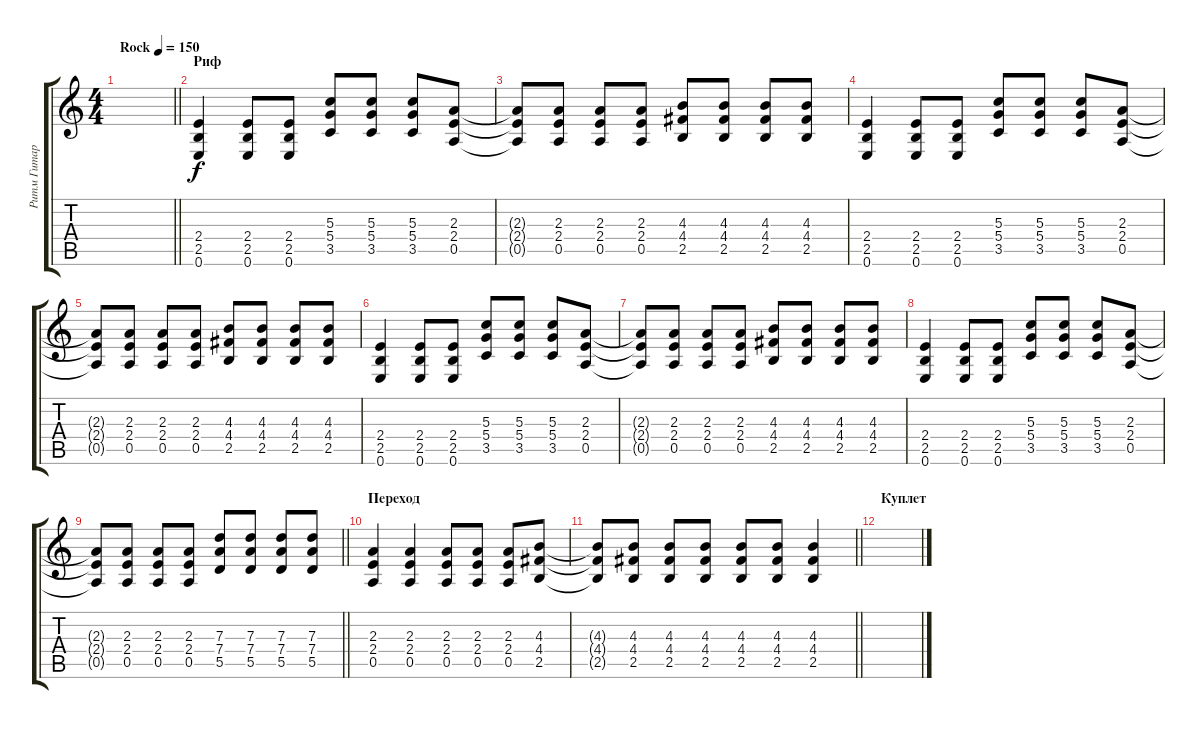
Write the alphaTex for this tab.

\track ("Ритм Гитара" "Ритм Гитар") {instrument distortionguitar}
\staff {score tabs}
\tuning (E4 B3 G3 D3 A2 E2) {hide}
\ts (4 4)
\tempo (150 "Rock")
\clef g2
\barLineRight lightlight
\ks c
|
\section ("" "Риф")
(2.4 2.5 0.6).4 (2.4 2.5 0.6).8 (2.4 2.5 0.6).8 (5.3 5.4 3.5).8 (5.3 5.4 3.5).8 (5.3 5.4 3.5).8 (2.3 2.4 0.5).8 |
(2.3{t} 2.4{t} 0.5{t}).8 (2.3 2.4 0.5).8 (2.3 2.4 0.5).8 (2.3 2.4 0.5).8 (4.3 4.4 2.5).8 (4.3 4.4 2.5).8 (4.3 4.4 2.5).8 (4.3 4.4 2.5).8 |
(2.4 2.5 0.6).4 (2.4 2.5 0.6).8 (2.4 2.5 0.6).8 (5.3 5.4 3.5).8 (5.3 5.4 3.5).8 (5.3 5.4 3.5).8 (2.3 2.4 0.5).8 |
(2.3{t} 2.4{t} 0.5{t}).8 (2.3 2.4 0.5).8 (2.3 2.4 0.5).8 (2.3 2.4 0.5).8 (4.3 4.4 2.5).8 (4.3 4.4 2.5).8 (4.3 4.4 2.5).8 (4.3 4.4 2.5).8 |
(2.4 2.5 0.6).4 (2.4 2.5 0.6).8 (2.4 2.5 0.6).8 (5.3 5.4 3.5).8 (5.3 5.4 3.5).8 (5.3 5.4 3.5).8 (2.3 2.4 0.5).8 |
(2.3{t} 2.4{t} 0.5{t}).8 (2.3 2.4 0.5).8 (2.3 2.4 0.5).8 (2.3 2.4 0.5).8 (4.3 4.4 2.5).8 (4.3 4.4 2.5).8 (4.3 4.4 2.5).8 (4.3 4.4 2.5).8 |
(2.4 2.5 0.6).4 (2.4 2.5 0.6).8 (2.4 2.5 0.6).8 (5.3 5.4 3.5).8 (5.3 5.4 3.5).8 (5.3 5.4 3.5).8 (2.3 2.4 0.5).8 |
\barLineRight lightlight
(2.3{t} 2.4{t} 0.5{t}).8 (2.3 2.4 0.5).8 (2.3 2.4 0.5).8 (2.3 2.4 0.5).8 (7.3 7.4 5.5).8 (7.3 7.4 5.5).8 (7.3 7.4 5.5).8 (7.3 7.4 5.5).8 |
\section ("" "Переход")
(2.3 2.4 0.5).4 (2.3 2.4 0.5).4 (2.3 2.4 0.5).8 (2.3 2.4 0.5).8 (2.3 2.4 0.5).8 (4.3 4.4 2.5).8 |
\barLineRight lightlight
(4.3{t} 4.4{t} 2.5{t}).8 (4.3 4.4 2.5).8 (4.3 4.4 2.5).8 (4.3 4.4 2.5).8 (4.3 4.4 2.5).8 (4.3 4.4 2.5).8 (4.3 4.4 2.5).4 |
\section ("" "Куплет")
